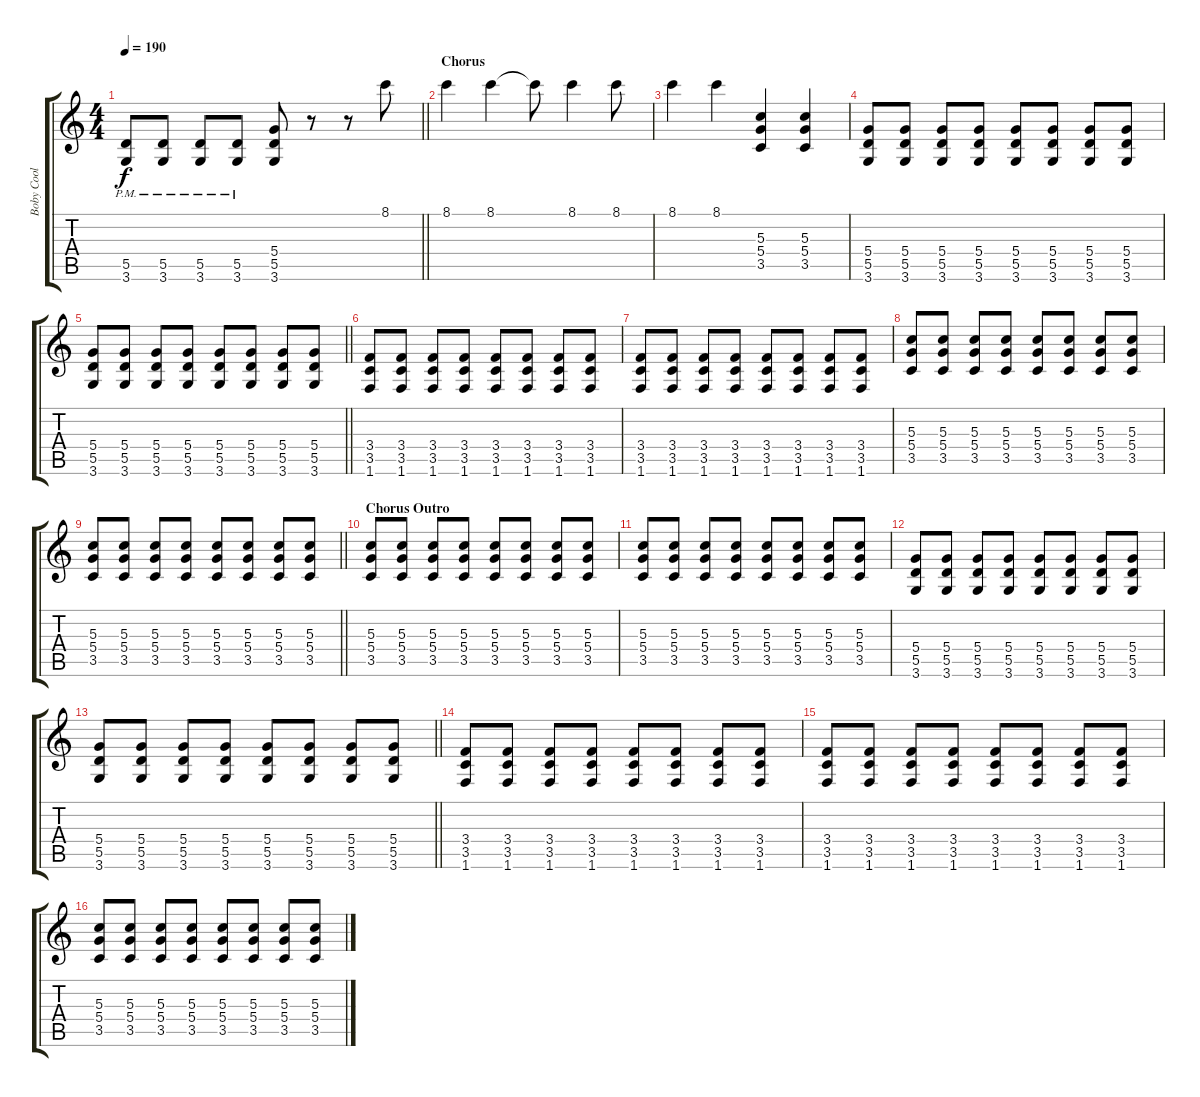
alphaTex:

\track ("Boby Cool" "Boby Cool") {instrument overdrivenguitar}
\staff {score tabs}
\tuning (E4 B3 G3 D3 A2 E2) {hide}
\ts (4 4)
\tempo 190
\clef g2
\barLineRight lightlight
\ks c
(5.5{pm} 3.6{pm}).8{dy f} (5.5{pm} 3.6{pm}).8 (5.5{pm} 3.6{pm}).8 (5.5{pm} 3.6{pm}).8 (5.4 5.5 3.6).8 r.8 r.8 8.1.8 |
\section ("" "Chorus")
8.1.4 8.1.4 8.1{t}.8 8.1.4 8.1.8 |
8.1.4 8.1.4 (5.3 5.4 3.5).4 (5.3 5.4 3.5).4 |
(5.4 5.5 3.6).8 (5.4 5.5 3.6).8 (5.4 5.5 3.6).8 (5.4 5.5 3.6).8 (5.4 5.5 3.6).8 (5.4 5.5 3.6).8 (5.4 5.5 3.6).8 (5.4 5.5 3.6).8 |
\barLineRight lightlight
(5.4 5.5 3.6).8 (5.4 5.5 3.6).8 (5.4 5.5 3.6).8 (5.4 5.5 3.6).8 (5.4 5.5 3.6).8 (5.4 5.5 3.6).8 (5.4 5.5 3.6).8 (5.4 5.5 3.6).8 |
(3.4 3.5 1.6).8 (3.4 3.5 1.6).8 (3.4 3.5 1.6).8 (3.4 3.5 1.6).8 (3.4 3.5 1.6).8 (3.4 3.5 1.6).8 (3.4 3.5 1.6).8 (3.4 3.5 1.6).8 |
(3.4 3.5 1.6).8 (3.4 3.5 1.6).8 (3.4 3.5 1.6).8 (3.4 3.5 1.6).8 (3.4 3.5 1.6).8 (3.4 3.5 1.6).8 (3.4 3.5 1.6).8 (3.4 3.5 1.6).8 |
(5.3 5.4 3.5).8 (5.3 5.4 3.5).8 (5.3 5.4 3.5).8 (5.3 5.4 3.5).8 (5.3 5.4 3.5).8 (5.3 5.4 3.5).8 (5.3 5.4 3.5).8 (5.3 5.4 3.5).8 |
\barLineRight lightlight
(5.3 5.4 3.5).8 (5.3 5.4 3.5).8 (5.3 5.4 3.5).8 (5.3 5.4 3.5).8 (5.3 5.4 3.5).8 (5.3 5.4 3.5).8 (5.3 5.4 3.5).8 (5.3 5.4 3.5).8 |
\section ("" "Chorus Outro")
(5.3 5.4 3.5).8 (5.3 5.4 3.5).8 (5.3 5.4 3.5).8 (5.3 5.4 3.5).8 (5.3 5.4 3.5).8 (5.3 5.4 3.5).8 (5.3 5.4 3.5).8 (5.3 5.4 3.5).8 |
(5.3 5.4 3.5).8 (5.3 5.4 3.5).8 (5.3 5.4 3.5).8 (5.3 5.4 3.5).8 (5.3 5.4 3.5).8 (5.3 5.4 3.5).8 (5.3 5.4 3.5).8 (5.3 5.4 3.5).8 |
(5.4 5.5 3.6).8 (5.4 5.5 3.6).8 (5.4 5.5 3.6).8 (5.4 5.5 3.6).8 (5.4 5.5 3.6).8 (5.4 5.5 3.6).8 (5.4 5.5 3.6).8 (5.4 5.5 3.6).8 |
\barLineRight lightlight
(5.4 5.5 3.6).8 (5.4 5.5 3.6).8 (5.4 5.5 3.6).8 (5.4 5.5 3.6).8 (5.4 5.5 3.6).8 (5.4 5.5 3.6).8 (5.4 5.5 3.6).8 (5.4 5.5 3.6).8 |
(3.4 3.5 1.6).8 (3.4 3.5 1.6).8 (3.4 3.5 1.6).8 (3.4 3.5 1.6).8 (3.4 3.5 1.6).8 (3.4 3.5 1.6).8 (3.4 3.5 1.6).8 (3.4 3.5 1.6).8 |
(3.4 3.5 1.6).8 (3.4 3.5 1.6).8 (3.4 3.5 1.6).8 (3.4 3.5 1.6).8 (3.4 3.5 1.6).8 (3.4 3.5 1.6).8 (3.4 3.5 1.6).8 (3.4 3.5 1.6).8 |
(5.3 5.4 3.5).8 (5.3 5.4 3.5).8 (5.3 5.4 3.5).8 (5.3 5.4 3.5).8 (5.3 5.4 3.5).8 (5.3 5.4 3.5).8 (5.3 5.4 3.5).8 (5.3 5.4 3.5).8
